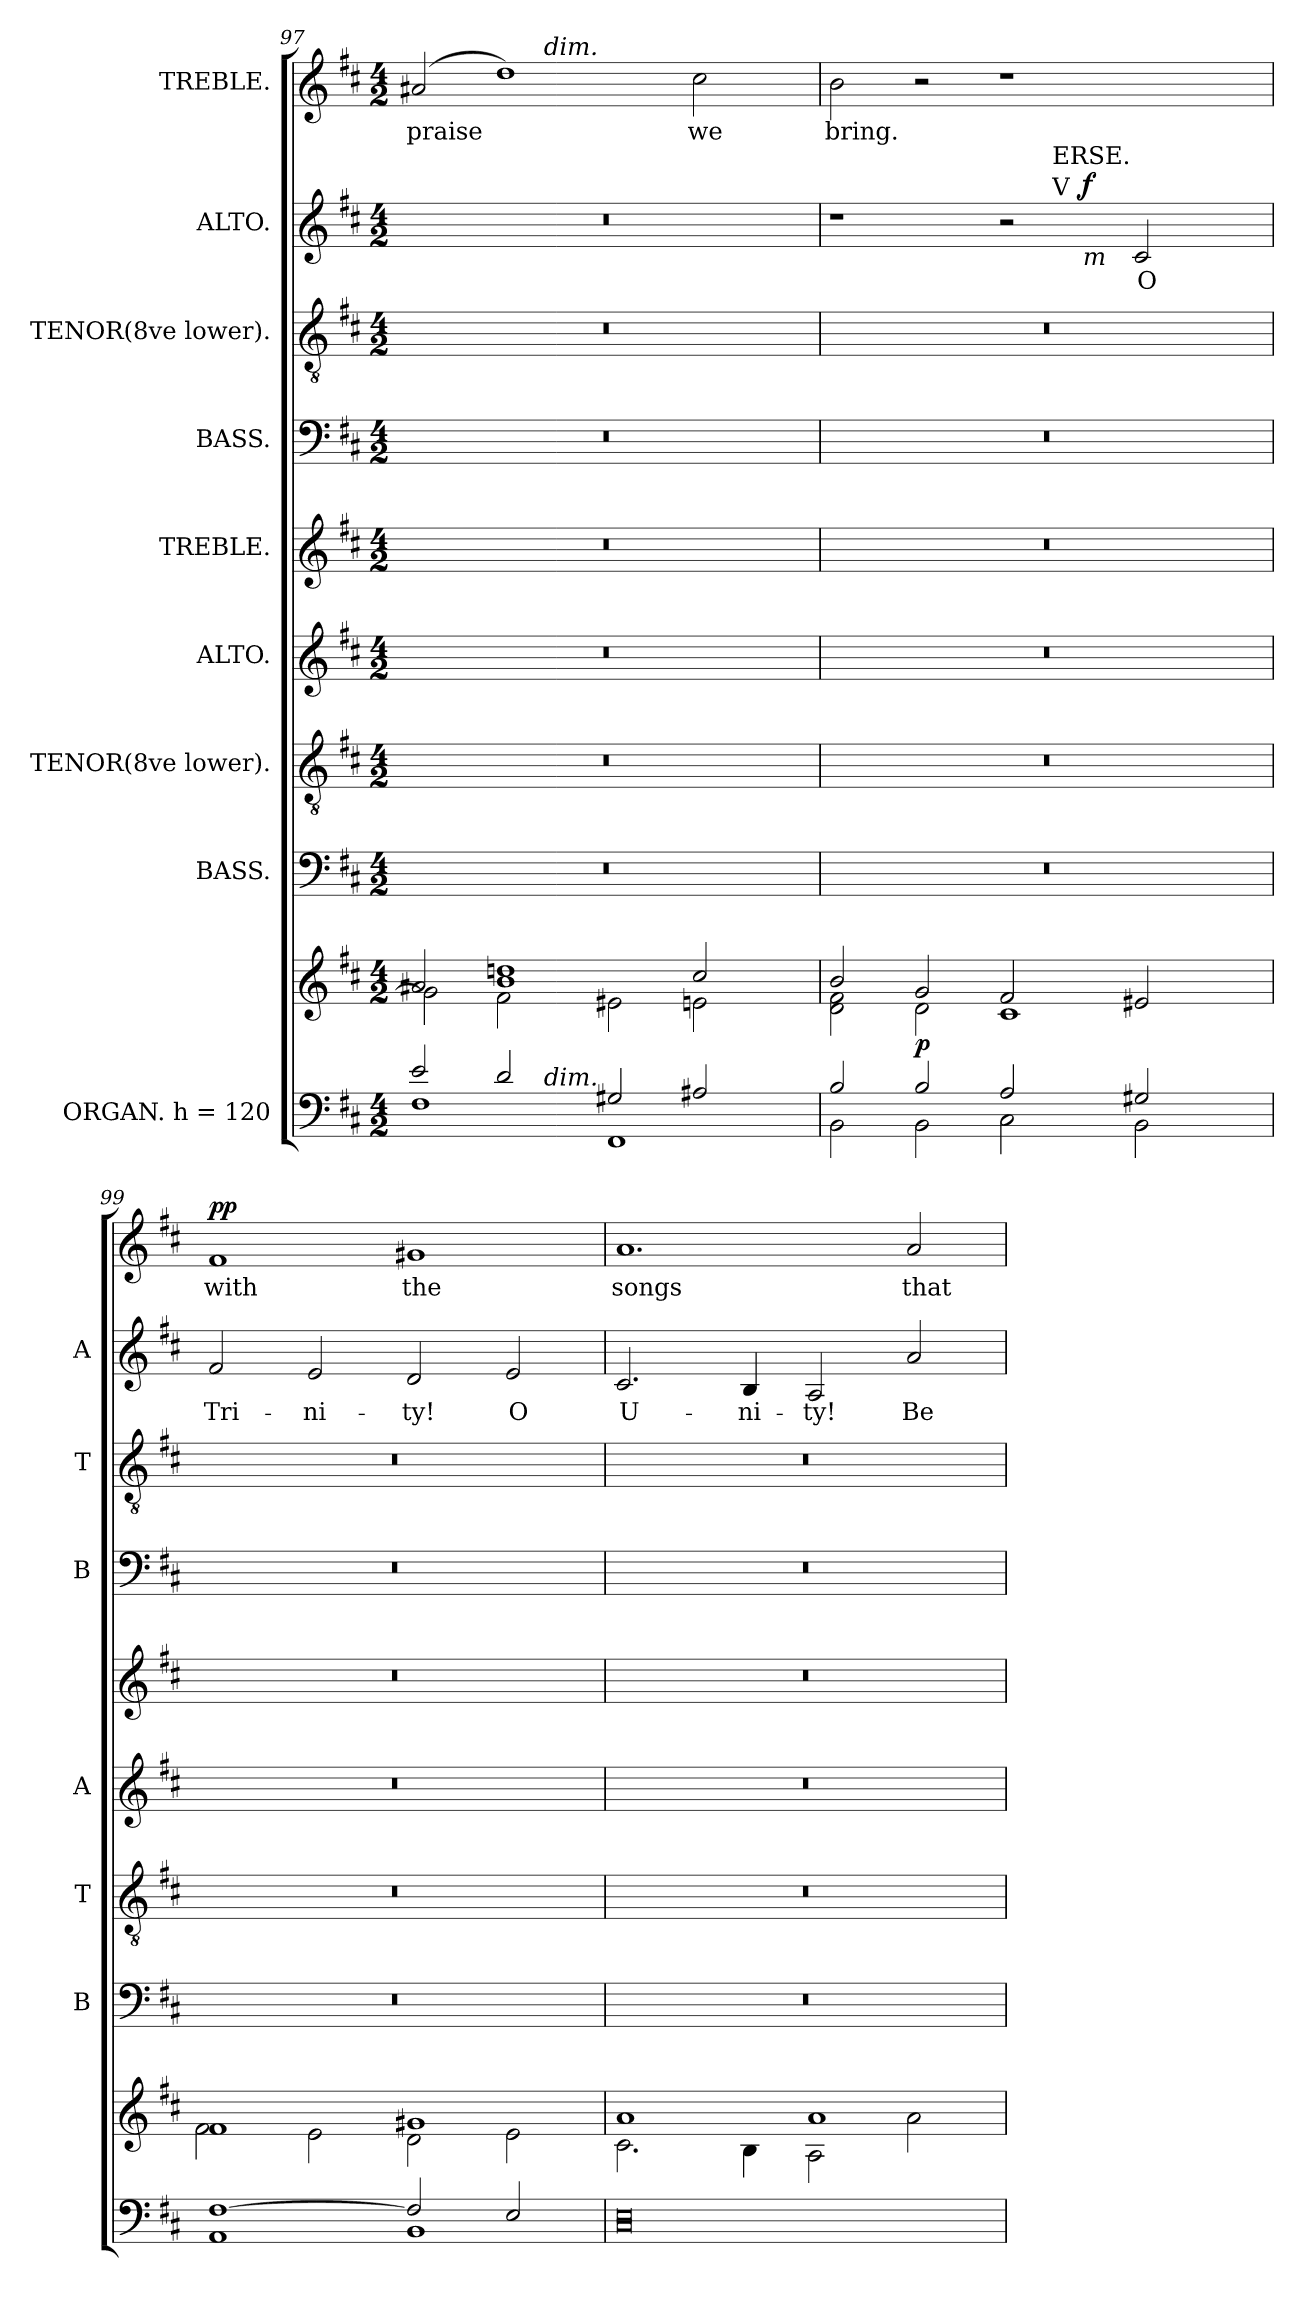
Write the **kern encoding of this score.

**kern	**kern	**dynam	**kern	**kern	**kern	**kern	**kern	**kern	**kern	**text	**dynam	**kern	**text	**dynam
*part9	*part9	*part9	*part8	*part7	*part6	*part5	*part4	*part3	*part2	*part2	*part2	*part1	*part1	*part1
*staff10	*staff9	*staff9/10	*staff8	*staff7	*staff6	*staff5	*staff4	*staff3	*staff2	*staff2	*staff2	*staff1	*staff1	*staff1
*I"ORGAN.  h = 120	*	*	*I"BASS.	*I"TENOR(8ve lower).	*I"ALTO.	*I"TREBLE.	*I"BASS.	*I"TENOR(8ve lower).	*I"ALTO.	*	*	*I"TREBLE.	*	*
*	*	*	*I'B	*I'T	*I'A	*	*I'B	*I'T	*I'A	*	*	*	*	*
*clefF4	*clefG2	*	*clefF4	*clefGv2	*clefG2	*clefG2	*clefF4	*clefGv2	*clefG2	*	*	*clefG2	*	*
*	*	*	*	*ITrd7c12	*	*	*	*ITrd7c12	*	*	*	*	*	*
*k[f#c#]	*k[f#c#]	*	*k[f#c#]	*k[f#c#]	*k[f#c#]	*k[f#c#]	*k[f#c#]	*k[f#c#]	*k[f#c#]	*	*	*k[f#c#]	*	*
*D:	*D:	*	*D:	*D:	*D:	*D:	*D:	*D:	*D:	*	*	*D:	*	*
*M4/2	*M4/2	*	*M4/2	*M4/2	*M4/2	*M4/2	*M4/2	*M4/2	*M4/2	*	*	*M4/2	*	*
=97	=97	=97	=97	=97	=97	=97	=97	=97	=97	=97	=97	=97	=97	=97
*^	*^	*	*	*	*	*	*	*	*	*	*	*	*	*
!	!	!	!	!	!LO:N:vis=1	!LO:N:vis=1	!LO:N:vis=1	!LO:N:vis=1	!LO:N:vis=1	!LO:N:vis=1	!LO:N:vis=1	!	!	!	!LO:LY:b	!
*	*^	*	*	*	*	*	*	*	*	*	*	*	*	*^	*	*
2e/	1F#	2ryy	2a#X/	2g\]	.	0r	0r	0r	0r	0r	0r	0r	.	.	(<2a#X/	2ryy	praise	.
2d/	.	8.ryy	1b 1ddn	2f#\	.	.	.	.	.	.	.	.	.	.	1dd)	8.ryy	.	.
!	!	!	!	!	!	!	!	!	!	!	!	!	!	!	!	!LO:TX:a:i:t=dim.	!	!
!	!	!LO:TX:a:i:t=dim.	!	!	!	!	!	!	!	!	!	!	!	!	!	!	!	!
.	.	1ryy	.	.	.	.	.	.	.	.	.	.	.	.	.	1ryy	.	.
2G#X/	1FF#	.	.	2e#X\	.	.	.	.	.	.	.	.	.	.	.	.	.	.
!	!	!	!	!	!	!	!	!	!	!	!	!	!	!	!	!	!LO:LY:b	!
2A#X/	.	.	2cc#/	2en\	.	.	.	.	.	.	.	.	.	.	2cc#\	.	we	.
.	.	4ryy	.	.	.	.	.	.	.	.	.	.	.	.	.	4ryy	.	.
.	.	16ryy	.	.	.	.	.	.	.	.	.	.	.	.	.	16ryy	.	.
=98	=98	=98	=98	=98	=98	=98	=98	=98	=98	=98	=98	=98	=98	=98	=98	=98	=98	=98
!	!	!	!	!	!	!LO:N:vis=1	!LO:N:vis=1	!LO:N:vis=1	!LO:N:vis=1	!LO:N:vis=1	!LO:N:vis=1	!	!	!	!	!	!LO:LY:b	!
*	*	*	*	*	*	*	*	*	*	*	*	*^	*	*	*	*	*	*
*	*v	*v	*	*	*	*	*	*	*	*	*	*	*^	*	*	*v	*v	*	*
2B/	2BB\	2b/	2d\ 2f#\	.	0r	0r	0r	0r	0r	0r	1r	1ryy	1ryy	.	.	2b\	bring.	.
!	!	!	!	!LO:DY:a=2	!	!	!	!	!	!	!	!	!	!	!	!	!	!
2B/	2BB\	2g/	2d\	p	.	.	.	.	.	.	.	.	.	.	.	2r	.	.
2A/	2C#\	2f#/	1c#	.	.	.	.	.	.	.	2r	4ryy	8..ryy	.	.	1r	.	.
!	!	!	!	!	!	!	!	!	!	!	!	!	!LO:TX:a:t=V	!	!	!	!	!
!	!	!	!	!	!	!	!	!	!	!	!	!	!LO:TX:a:t=ERSE.	!	!	!	!	!
.	.	.	.	.	.	.	.	.	.	.	.	.	2ryy	.	.	.	.	.
.	.	.	.	.	.	.	.	.	.	.	.	32ryy	.	.	.	.	.	.
!	!	!	!	!	!	!	!	!	!	!	!	!LO:TX:b:i:t=m	!	!	!	!	!	!
!	!	!	!	!	!	!	!	!	!	!	!	!	!	!	!LO:DY:b	!	!	!
.	.	.	.	.	.	.	.	.	.	.	.	2ryy	.	.	f	.	.	.
!	!	!	!	!	!	!	!	!	!	!	!	!	!	!LO:LY:b	!	!	!	!
2G#X/	2BB\	2e#X/	.	.	.	.	.	.	.	.	2c#/	.	.	O	.	.	.	.
.	.	.	.	.	.	.	.	.	.	.	.	.	4ryy	.	.	.	.	.
.	.	.	.	.	.	.	.	.	.	.	.	8..ryy	.	.	.	.	.	.
.	.	.	.	.	.	.	.	.	.	.	.	.	32ryy	.	.	.	.	.
!!LO:LB:g=z
=99	=99	=99	=99	=99	=99	=99	=99	=99	=99	=99	=99	=99	=99	=99	=99	=99	=99	=99
!	!	!	!	!	!LO:N:vis=1	!LO:N:vis=1	!LO:N:vis=1	!LO:N:vis=1	!LO:N:vis=1	!LO:N:vis=1	!	!	!	!LO:LY:b	!	!	!LO:LY:b	!LO:DY:b
*	*	*	*	*	*	*	*	*	*	*	*v	*v	*v	*	*	*	*	*
[>1F#	1AA	1f#	2f#\	.	0r	0r	0r	0r	0r	0r	2f#/	Tri-	.	1f#	with	pp
!	!	!	!	!	!	!	!	!	!	!	!	!LO:LY:b	!	!	!	!
.	.	.	2e\	.	.	.	.	.	.	.	2e/	-ni-	.	.	.	.
!	!	!	!	!	!	!	!	!	!	!	!	!LO:LY:b	!	!	!LO:LY:b	!
2F#/]	1BB	1g#X	2d\	.	.	.	.	.	.	.	2d/	-ty!	.	1g#X	the	.
!	!	!	!	!	!	!	!	!	!	!	!	!LO:LY:b	!	!	!	!
2E/	.	.	2e\	.	.	.	.	.	.	.	2e/	O	.	.	.	.
=100	=100	=100	=100	=100	=100	=100	=100	=100	=100	=100	=100	=100	=100	=100	=100	=100
!	!	!	!	!	!LO:N:vis=1	!LO:N:vis=1	!LO:N:vis=1	!LO:N:vis=1	!LO:N:vis=1	!LO:N:vis=1	!	!LO:LY:b	!	!	!LO:LY:b	!
0E	0C#	1a	2.c#\	.	0r	0r	0r	0r	0r	0r	2.c#/	U-	.	1.a	songs	.
!	!	!	!	!	!	!	!	!	!	!	!	!LO:LY:b	!	!	!	!
.	.	.	4B\	.	.	.	.	.	.	.	4B/	-ni-	.	.	.	.
!	!	!	!	!	!	!	!	!	!	!	!	!LO:LY:b	!	!	!	!
.	.	1a	2A\	.	.	.	.	.	.	.	2A/	-ty!	.	.	.	.
!	!	!	!	!	!	!	!	!	!	!	!	!LO:LY:b	!	!	!LO:LY:b	!
.	.	.	2a\	.	.	.	.	.	.	.	2a/	Be	.	2a/	that	.
*v	*v	*	*	*	*	*	*	*	*	*	*	*	*	*	*	*
*	*v	*v	*	*	*	*	*	*	*	*	*	*	*	*	*
=	=	=	=	=	=	=	=	=	=	=	=	=	=	=
*-	*-	*-	*-	*-	*-	*-	*-	*-	*-	*-	*-	*-	*-	*-
